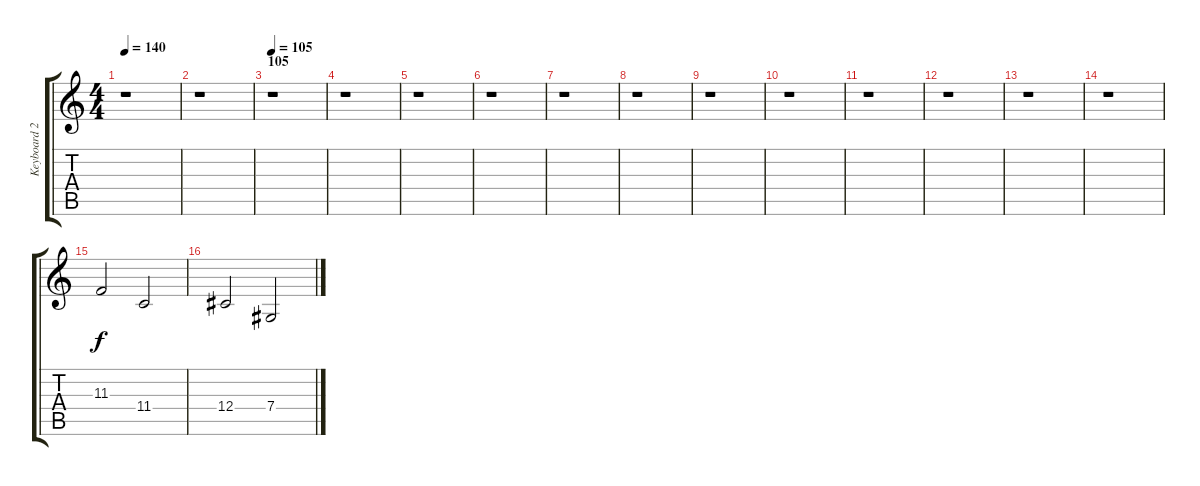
\track ("Keyboard 2" "Keyboard 2") {instrument pad1newage}
\staff {score tabs}
\tuning (Eb4 Bb3 Gb3 Db3 Ab2 Eb2) {hide}
\ts (4 4)
\tempo 140
\clef g2
\ks c
r.1{dy f} |
r.1 |
\section ("" "105")
\tempo 105
r.1 |
r.1 |
r.1 |
r.1 |
r.1 |
r.1 |
r.1 |
r.1 |
r.1 |
r.1 |
r.1 |
r.1 |
11.3.2{volume 8 instrument lead2sawtooth} 11.4.2 |
12.4.2 7.4.2
